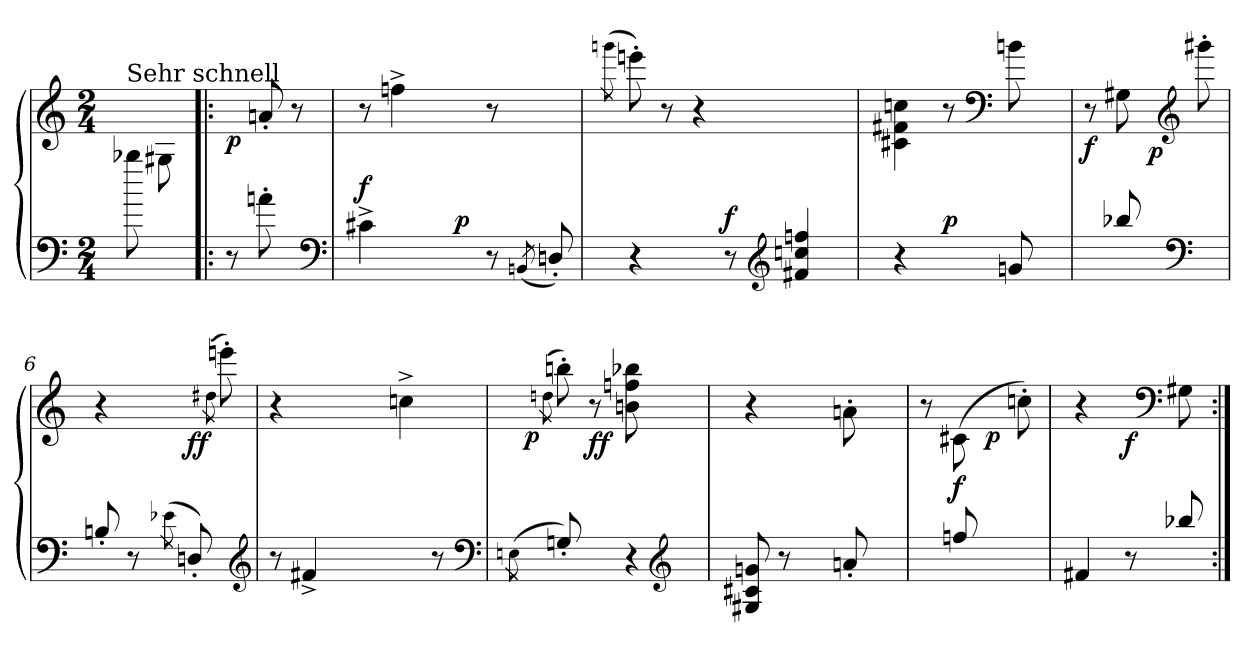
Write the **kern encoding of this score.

**kern	**kern	**dynam
*part1	*part1	*part1
*staff2	*staff1	*staff1/2
*clefF4	*clefG2	*
*M2/4	*M2/4	*
=	=	=
!	!LO:TX:a:t=Sehr schnell	!
8bb-X	8ryy	.
8ryy	8G#X\	.
=1!|:	=1!|:	=1!|:
!	!	!LO:DY:b
8r	8ryy	p
8an'	8an'	.
8ryy	8r	.
*clefF4	*	*
=2	=2	=2
!	!	!LO:DY:a=2
*^	*	*
4c#X^	4.ryy	8r	f
.	.	4ffn^	.
4ryy	.	.	.
!	!	!	!LO:DY:a=2
.	4.ryy	8ryy	p
8r	.	8r	.
(8qBBn/	.	.	.
8Dn'/)	.	8ryy	.
*v	*v	*	*
=3	=3	=3
.	(8qgggn\	.
4r	8eeen')	.
.	8r	.
8ryy	4r	.
!	!	!LO:DY:a=2
8r	.	f
*clefG2	*	*
4f#X/ 4ccn/ 4ffn/	8ryy	.
.	8ryy	.
=4	=4	=4
4r	4c#X\ 4f#X\ 4ccn\	.
!	!	!LO:DY:a=2
8ryy	8r	p
*	*clefF4	*
8gn)	(>8bn\	.
8ryy	8ryy	.
!!LO:LB:g=z
=5	=5	=5
!	!	!LO:DY:b
8ryy	8r	f
8bb-X/)	(>8G#X	.
!	!	!LO:DY:b
8ryy	8ryy	p
*clefF4	*clefG2	*
8ryy	8ggg#X'\	.
=6	=6	=6
8Bn'/	4r	.
8r	.	.
(>8qe-X\	.	.
!	!	!LO:DY:b
8Dn'/)	8ryy	ff
.	(>8qdd#X\	.
8ryy	8eeen'\)	.
*clefG2	*	*
=7	=7	=7
8r	4r	.
4f#X^	.	.
.	4ryy	.
8ryy	.	.
8ryy	4ccn^\	.
8r	.	.
*clefF4	*	*
=8	=8	=8
(>8qEn\	.	.
!	!	!LO:DY:b
8ryy	8ryy	p
.	(>8qddn\	.
8Gn'/)	8bbn'\)	.
!	!	!LO:DY:b
8ryy	8r	ff
4r	8bn\ 8ffn\ 8bb-X\	.
*clefG2	*	*
.	8ryy	.
=9	=9	=9
8G#X/ 8c#X/ 8gn/	4r	.
8r	.	.
8ryy	8ryy	.
8an'/	8an'\	.
8ryy	8ryy	.
!!LO:LB:g=z
=10	=10	=10
8ryy	8r	.
!	!	!LO:DY:b
8ffn/	(>8c#X\	f
!	!	!LO:DY:b
8ryy	8ryy	p
8ryy	8ccn'\)	.
=11	=11	=11
4f#X/	4r	.
!	!	!LO:DY:b
8r	8ryy	f
*	*clefF4	*
8bb-X/	8G#X	.
=:|!	=:|!	=:|!
*-	*-	*-
